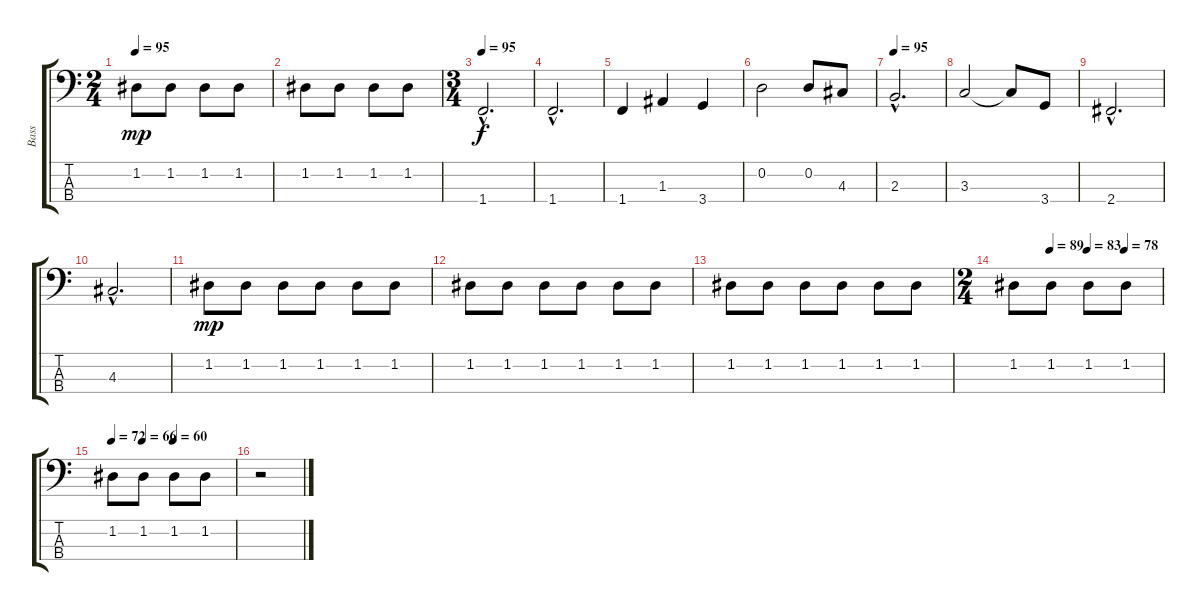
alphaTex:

\track ("Bass" "Bass") {instrument electricbassfinger}
\staff {score tabs}
\tuning (G2 D2 A1 E1) {hide}
\ts (2 4)
\tempo 95
\clef f4
\ks c
1.2.8{dy mp} 1.2.8 1.2.8 1.2.8 |
1.2.8 1.2.8 1.2.8 1.2.8 |
\ts (3 4)
\tempo 95
1.4{hac}.2{d dy f} |
1.4{hac}.2{d} |
1.4.4 1.3.4 3.4.4 |
0.2.2 0.2.8 4.3.8 |
\tempo 95
2.3{hac}.2{d} |
3.3.2 3.3{t}.8 3.4.8 |
2.4{hac}.2{d} |
4.3{hac}.2{d} |
1.2.8{dy mp} 1.2.8 1.2.8 1.2.8 1.2.8 1.2.8 |
1.2.8 1.2.8 1.2.8 1.2.8 1.2.8 1.2.8 |
1.2.8 1.2.8 1.2.8 1.2.8 1.2.8 1.2.8 |
\ts (2 4)
\tempo (89 0.25)
\tempo (83 0.5)
\tempo (78 0.75)
1.2.8 1.2.8 1.2.8 1.2.8 |
\tempo 72
\tempo (66 0.25)
\tempo (60 0.5)
1.2.8 1.2.8 1.2.8 1.2.8 |
r.2
